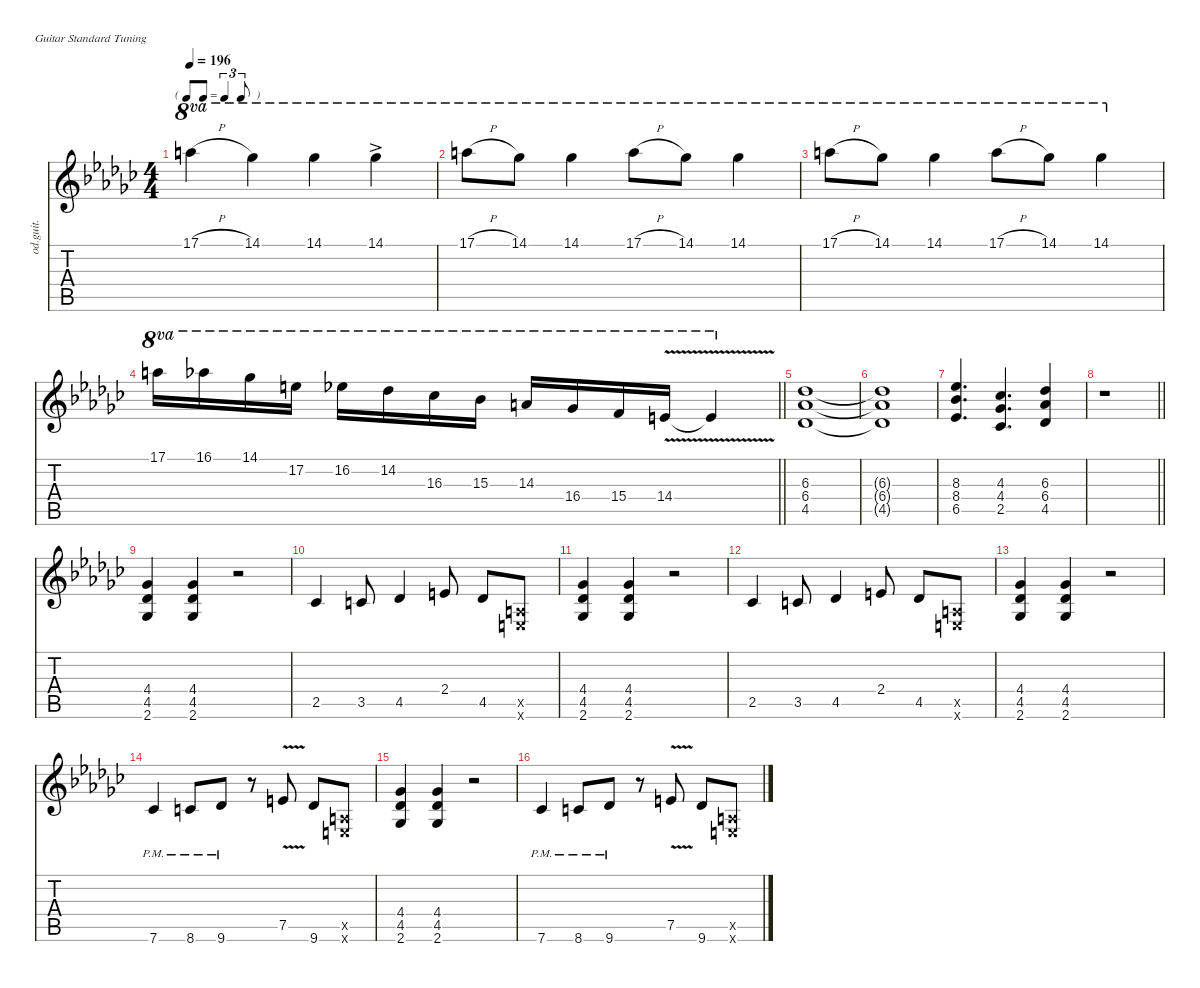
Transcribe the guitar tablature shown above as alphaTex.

\defaultSystemsLayout 4
\hideDynamics
\bracketExtendMode nobrackets
\otherSystemsTrackNameOrientation horizontal
\track ("Guitare 2" "od.guit.") {defaultSystemsLayout 4 instrument overdrivenguitar}
\staff {score tabs}
\tuning (E4 B3 G3 D3 A2 E2)
\ts (4 4)
\tf triplet8th
\tempo 196
\clef g2
\ks gb
17.1{h acc forcenatural}.4{ot 8va dy f beam Down} 14.1{acc b}.4{ot 8va beam Down} 14.1{acc b}.4{ot 8va beam Down} 14.1{ac acc b}.4{ot 8va beam Down} |
17.1{h acc forcenatural}.8{ot 8va beam Down} 14.1{acc b}.8{ot 8va beam Down} 14.1{acc b}.4{ot 8va beam Down} 17.1{h acc forcenatural}.8{ot 8va beam Down} 14.1{acc b}.8{ot 8va beam Down} 14.1{acc b}.4{ot 8va beam Down} |
17.1{h acc forcenatural}.8{ot 8va beam Down} 14.1{acc b}.8{ot 8va beam Down} 14.1{acc b}.4{ot 8va beam Down} 17.1{h acc forcenatural}.8{ot 8va beam Down} 14.1{acc b}.8{ot 8va beam Down} 14.1{acc b}.4{ot 8va beam Down} |
\barLineRight lightlight
17.1{acc forcenatural}.16{ot 8va beam Down} 16.1{acc b}.16{ot 8va beam Down} 14.1{acc b}.16{ot 8va beam Down} 17.2{acc forcenatural}.16{ot 8va beam Down} 16.2{acc b}.16{ot 8va beam Down} 14.2{acc b}.16{ot 8va beam Down} 16.3{acc b}.16{ot 8va beam Down} 15.3{acc b}.16{ot 8va beam Down} 14.3{acc forcenatural}.16{ot 8va beam Up} 16.4{acc b}.16{ot 8va beam Up} 15.4{acc forcenatural}.16{ot 8va beam Up} 14.4{v acc forcenatural}.16{ot 8va beam Up} 14.4{v t acc forcenatural}.4{ot 8va beam Up} |
(6.3{acc b} 6.4{acc b} 4.5{acc b}).1{beam Up} |
(6.3{t acc b} 6.4{t acc b} 4.5{t acc b}).1{beam Up} |
(8.3{acc b} 8.4{acc b} 6.5{acc b}).4{d beam Up} (4.3{acc b} 4.4{acc b} 2.5{acc b}).4{d beam Up} (6.3{acc b} 6.4{acc b} 4.5{acc b}).4{beam Up} |
\barLineRight lightlight
r.1{beam Down} |
(4.4{acc b} 4.5{acc b} 2.6{acc b}).4{beam Up} (4.4{acc b} 4.5{acc b} 2.6{acc b}).4{beam Up} r.2{beam Up} |
2.5{acc b}.4{beam Up} 3.5{acc forcenatural}.8{beam Up} 4.5{acc b}.4{beam Up} 2.4{acc forcenatural}.8{beam Up} 4.5{acc b}.8{beam Up} (0.5{x acc forcenatural} 0.6{x acc forcenatural}).8{beam Up} |
(4.4{acc b} 4.5{acc b} 2.6{acc b}).4{beam Up} (4.4{acc b} 4.5{acc b} 2.6{acc b}).4{beam Up} r.2{beam Up} |
2.5{acc b}.4{beam Up} 3.5{acc forcenatural}.8{beam Up} 4.5{acc b}.4{beam Up} 2.4{acc forcenatural}.8{beam Up} 4.5{acc b}.8{beam Up} (0.5{x acc forcenatural} 0.6{x acc forcenatural}).8{beam Up} |
(4.4{acc b} 4.5{acc b} 2.6{acc b}).4{beam Up} (4.4{acc b} 4.5{acc b} 2.6{acc b}).4{beam Up} r.2{beam Up} |
7.6{pm acc b}.4{beam Up} 8.6{pm acc forcenatural}.8{beam Up} 9.6{pm acc b}.8{beam Up} r.8{beam Up} 7.5{v acc forcenatural}.8{beam Up} 9.6{acc b}.8{beam Up} (0.5{x acc forcenatural} 0.6{x acc forcenatural}).8{beam Up} |
(4.4{acc b} 4.5{acc b} 2.6{acc b}).4{beam Up} (4.4{acc b} 4.5{acc b} 2.6{acc b}).4{beam Up} r.2{beam Up} |
7.6{pm acc b}.4{beam Up} 8.6{pm acc forcenatural}.8{beam Up} 9.6{pm acc b}.8{beam Up} r.8{beam Up} 7.5{v acc forcenatural}.8{beam Up} 9.6{acc b}.8{beam Up} (0.5{x acc forcenatural} 0.6{x acc forcenatural}).8{beam Up}
